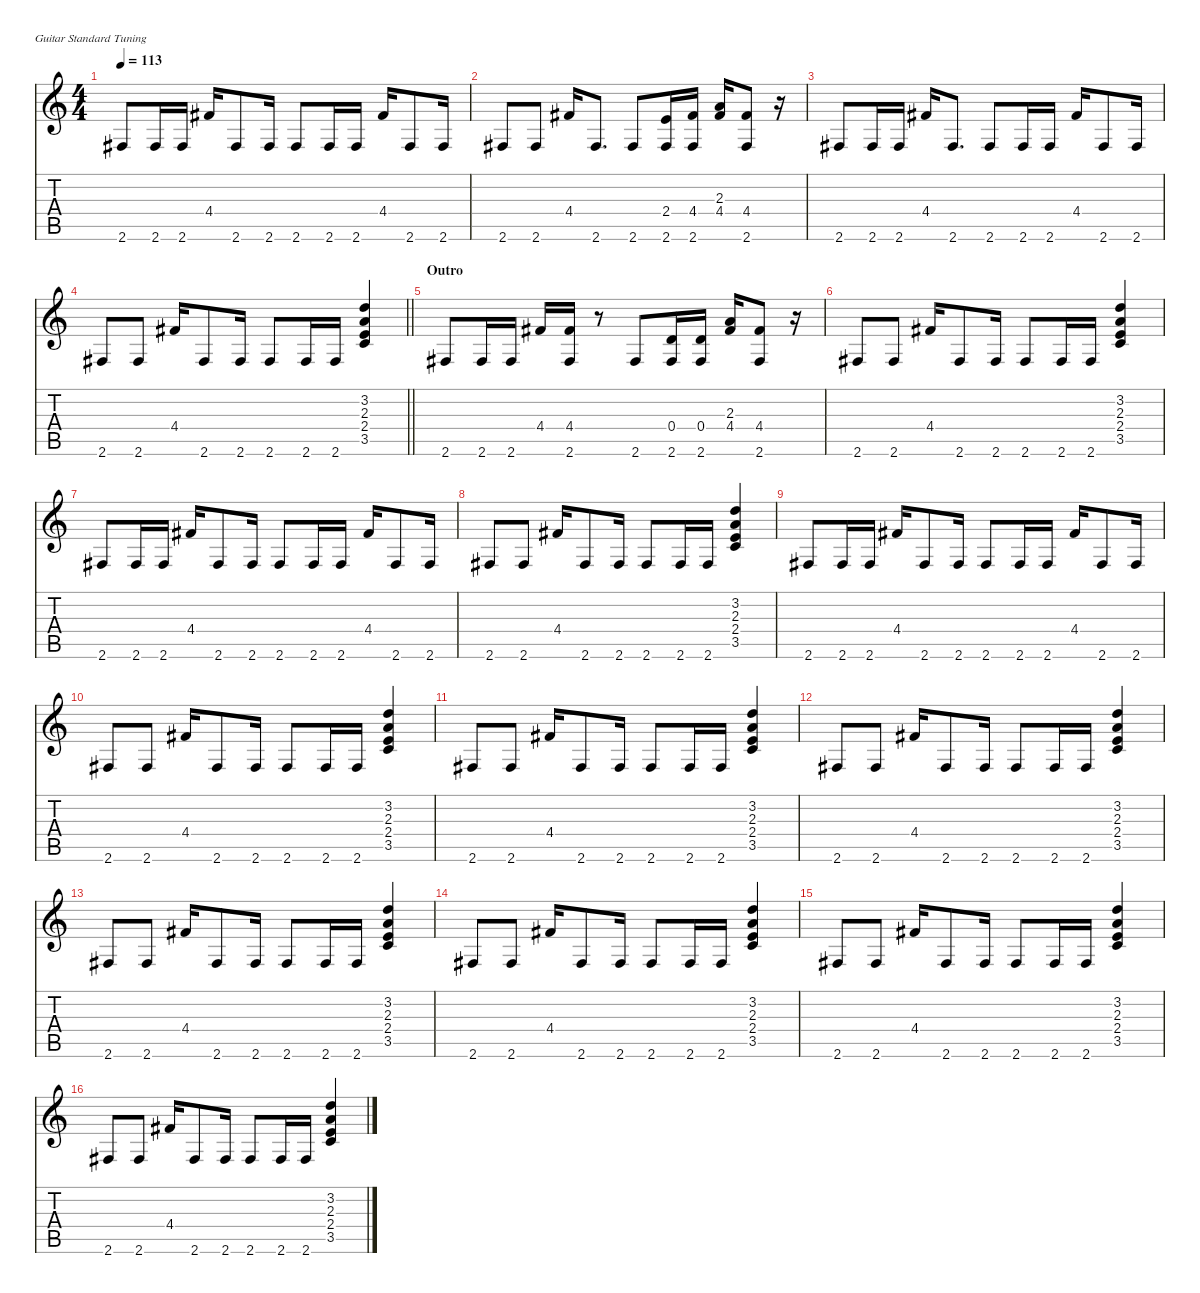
\defaultSystemsLayout 4
\hideDynamics
\bracketExtendMode nobrackets
\singleTrackTrackNamePolicy hidden
\multiTrackTrackNamePolicy hidden
\firstSystemTrackNameMode fullname
\firstSystemTrackNameOrientation horizontal
\otherSystemsTrackNameOrientation horizontal
\track ("Guitar" "od.guit.") {mute instrument overdrivenguitar}
\staff {score tabs}
\tuning (E4 B3 G3 D3 A2 E2)
\ts (4 4)
\tempo 113
\clef g2
\ks c
2.6{acc #}.8{dy f beam Up} 2.6{acc #}.16{beam Up} 2.6{acc #}.16{beam Up} 4.4{acc #}.16{beam Up} 2.6{acc #}.8{beam Up} 2.6{acc #}.16{beam Up} 2.6{acc #}.8{beam Up} 2.6{acc #}.16{beam Up} 2.6{acc #}.16{beam Up} 4.4{acc #}.16{beam Up} 2.6{acc #}.8{beam Up} 2.6{acc #}.16{beam Up} |
2.6{acc #}.8{beam Up} 2.6{acc #}.8{beam Up} 4.4{acc #}.16{beam Up} 2.6{acc #}.8{d beam Up} 2.6{acc #}.8{beam Up} (2.4 2.6{acc #}).16{beam Up} (4.4{acc #} 2.6{acc #}).16{beam Up} (2.3 4.4{acc #}).16{beam Up} (4.4{acc #} 2.6{acc #}).8{beam Up} r.16{beam Up} |
2.6{acc #}.8{beam Up} 2.6{acc #}.16{beam Up} 2.6{acc #}.16{beam Up} 4.4{acc #}.16{beam Up} 2.6{acc #}.8{d beam Up} 2.6{acc #}.8{beam Up} 2.6{acc #}.16{beam Up} 2.6{acc #}.16{beam Up} 4.4{acc #}.16{beam Up} 2.6{acc #}.8{beam Up} 2.6{acc #}.16{beam Up} |
\barLineRight lightlight
2.6{acc #}.8{beam Up} 2.6{acc #}.8{beam Up} 4.4{acc #}.16{beam Up} 2.6{acc #}.8{beam Up} 2.6{acc #}.16{beam Up} 2.6{acc #}.8{beam Up} 2.6{acc #}.16{beam Up} 2.6{acc #}.16{beam Up} (3.2 2.3 2.4 3.5).4{dy mf beam Up} |
\section ("" "Outro")
2.6{acc #}.8{dy f beam Up} 2.6{acc #}.16{beam Up} 2.6{acc #}.16{beam Up} 4.4{acc #}.16{beam Up} (4.4{acc #} 2.6{acc #}).16{beam Up} r.8{beam Up} 2.6{acc #}.8{beam Up} (0.4 2.6{acc #}).16{beam Up} (0.4 2.6{acc #}).16{beam Up} (2.3 4.4{acc #}).16{beam Up} (4.4{acc #} 2.6{acc #}).8{beam Up} r.16{beam Up} |
2.6{acc #}.8{beam Up} 2.6{acc #}.8{beam Up} 4.4{acc #}.16{beam Up} 2.6{acc #}.8{beam Up} 2.6{acc #}.16{beam Up} 2.6{acc #}.8{beam Up} 2.6{acc #}.16{beam Up} 2.6{acc #}.16{beam Up} (3.2 2.3 2.4 3.5).4{dy mf beam Up} |
2.6{acc #}.8{dy f beam Up} 2.6{acc #}.16{beam Up} 2.6{acc #}.16{beam Up} 4.4{acc #}.16{beam Up} 2.6{acc #}.8{beam Up} 2.6{acc #}.16{beam Up} 2.6{acc #}.8{beam Up} 2.6{acc #}.16{beam Up} 2.6{acc #}.16{beam Up} 4.4{acc #}.16{beam Up} 2.6{acc #}.8{beam Up} 2.6{acc #}.16{beam Up} |
2.6{acc #}.8{beam Up} 2.6{acc #}.8{beam Up} 4.4{acc #}.16{beam Up} 2.6{acc #}.8{beam Up} 2.6{acc #}.16{beam Up} 2.6{acc #}.8{beam Up} 2.6{acc #}.16{beam Up} 2.6{acc #}.16{beam Up} (3.2 2.3 2.4 3.5).4{dy mf beam Up} |
2.6{acc #}.8{dy f beam Up} 2.6{acc #}.16{beam Up} 2.6{acc #}.16{beam Up} 4.4{acc #}.16{beam Up} 2.6{acc #}.8{beam Up} 2.6{acc #}.16{beam Up} 2.6{acc #}.8{beam Up} 2.6{acc #}.16{beam Up} 2.6{acc #}.16{beam Up} 4.4{acc #}.16{beam Up} 2.6{acc #}.8{beam Up} 2.6{acc #}.16{beam Up} |
2.6{acc #}.8{beam Up} 2.6{acc #}.8{beam Up} 4.4{acc #}.16{beam Up} 2.6{acc #}.8{beam Up} 2.6{acc #}.16{beam Up} 2.6{acc #}.8{beam Up} 2.6{acc #}.16{beam Up} 2.6{acc #}.16{beam Up} (3.2 2.3 2.4 3.5).4{beam Up} |
2.6{acc #}.8{beam Up} 2.6{acc #}.8{beam Up} 4.4{acc #}.16{beam Up} 2.6{acc #}.8{beam Up} 2.6{acc #}.16{beam Up} 2.6{acc #}.8{beam Up} 2.6{acc #}.16{beam Up} 2.6{acc #}.16{beam Up} (3.2 2.3 2.4 3.5).4{dy mf beam Up} |
2.6{acc #}.8{dy f beam Up} 2.6{acc #}.8{beam Up} 4.4{acc #}.16{beam Up} 2.6{acc #}.8{beam Up} 2.6{acc #}.16{beam Up} 2.6{acc #}.8{beam Up} 2.6{acc #}.16{beam Up} 2.6{acc #}.16{beam Up} (3.2 2.3 2.4 3.5).4{dy mf beam Up} |
2.6{acc #}.8{dy f beam Up} 2.6{acc #}.8{beam Up} 4.4{acc #}.16{beam Up} 2.6{acc #}.8{beam Up} 2.6{acc #}.16{beam Up} 2.6{acc #}.8{beam Up} 2.6{acc #}.16{beam Up} 2.6{acc #}.16{beam Up} (3.2 2.3 2.4 3.5).4{dy mf beam Up} |
2.6{acc #}.8{dy f beam Up} 2.6{acc #}.8{beam Up} 4.4{acc #}.16{beam Up} 2.6{acc #}.8{beam Up} 2.6{acc #}.16{beam Up} 2.6{acc #}.8{beam Up} 2.6{acc #}.16{beam Up} 2.6{acc #}.16{beam Up} (3.2 2.3 2.4 3.5).4{dy mf beam Up} |
2.6{acc #}.8{dy f beam Up} 2.6{acc #}.8{beam Up} 4.4{acc #}.16{beam Up} 2.6{acc #}.8{beam Up} 2.6{acc #}.16{beam Up} 2.6{acc #}.8{beam Up} 2.6{acc #}.16{beam Up} 2.6{acc #}.16{beam Up} (3.2 2.3 2.4 3.5).4{dy mf beam Up} |
2.6{acc #}.8{dy f beam Up} 2.6{acc #}.8{beam Up} 4.4{acc #}.16{beam Up} 2.6{acc #}.8{beam Up} 2.6{acc #}.16{beam Up} 2.6{acc #}.8{beam Up} 2.6{acc #}.16{beam Up} 2.6{acc #}.16{beam Up} (3.2 2.3 2.4 3.5).4{dy mf beam Up}
